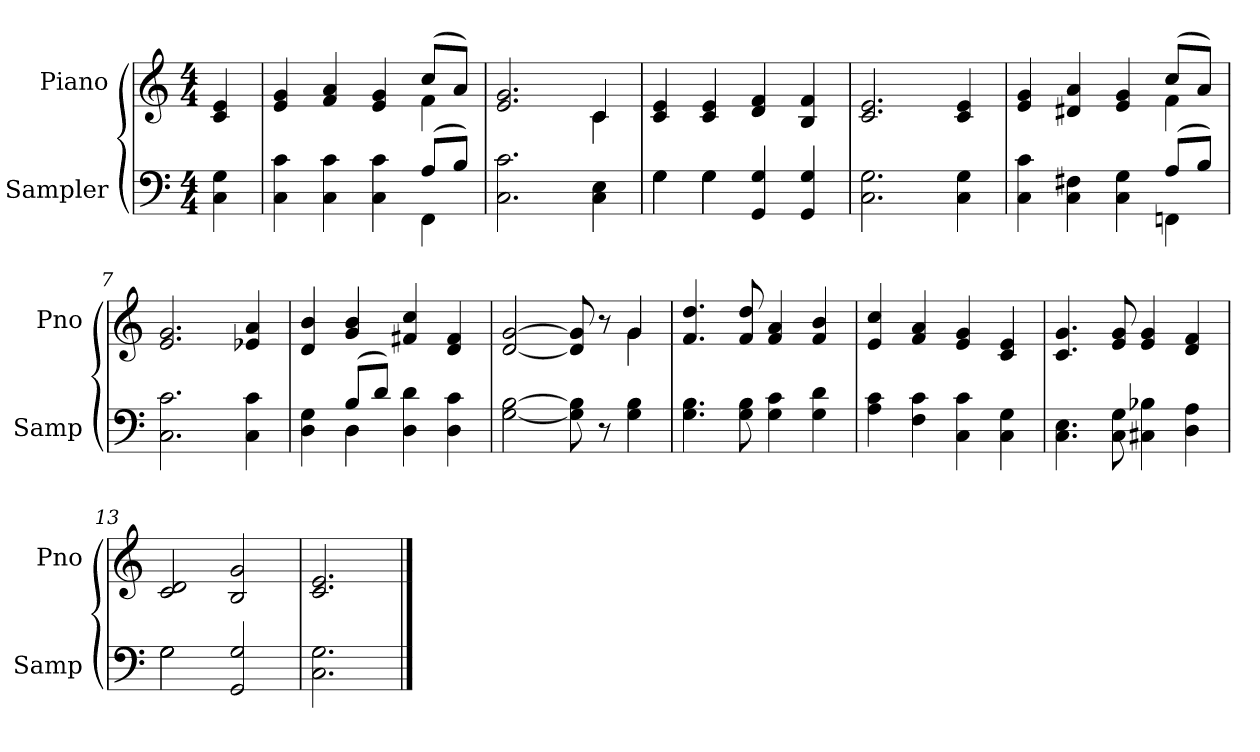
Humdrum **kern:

**kern	**kern
*part2	*part1
*staff2	*staff1
*I"Sampler	*I"Piano
*I'Samp	*I'Pno
*clefF4	*clefG2
*M4/4	*M4/4
=1	=1
4C 4G	4c 4e
=2	=2
*^	*^
4C 4c	2.ryy	4e 4g	2.ryy
4C 4c	.	4f 4a	.
4C 4c	.	4e 4g	.
(8A/L	4FF	(8cc/L	4f
8B/J)	.	8a/J)	.
*v	*v	*	*
=3	=3	=3
2.C 2.c	2.e 2.g	2.ryy
4C 4E	4c/	4c
*	*v	*v
=4	=4
*^	*
4G\	4G	4c 4e
4G\	4G	4c 4e
4GG 4G	2ryy	4d 4f
4GG 4G	.	4B 4f
*v	*v	*
=5	=5
2.C 2.G	2.c 2.e
4C 4G	4c 4e
=6	=6
*^	*^
4C 4c	2.ryy	4e 4g	2.ryy
4C 4F#X	.	4d#X 4a	.
4C 4G	.	4e 4g	.
(8A/L	4FFn	(8cc/L	4f
8B/J)	.	8a/J)	.
*v	*v	*	*
*	*v	*v
=7	=7
2.C 2.c	2.e 2.g
4C 4c	4e-X 4a
=8	=8
*^	*
4D 4G	4ryy	4d 4b
(8B/L	4D	4g 4b
8d/J)	.	.
4D 4d	2ryy	4f#X 4cc
4D 4c	.	4d 4f#
*v	*v	*
=9	=9
*	*^
[2G [2B	[2d [2g	2.ryy
8G] 8B]	8d] 8g]	.
8r	8r	.
4G 4B	4g/	4g
*	*v	*v
=10	=10
4.G 4.B	4.f 4.dd
8G 8B	8f 8dd
4G 4c	4f 4a
4G 4d	4f 4b
=11	=11
4A 4c	4e 4cc
4F 4c	4f 4a
4C 4c	4e 4g
4C 4G	4c 4e
=12	=12
4.C 4.E	4.c 4.g
8C 8G	8e 8g
4C#X 4B-X	4e 4g
4D 4A	4d 4f
=13	=13
*^	*
2G\	2G	2c 2d
2GG 2G	2ryy	2B 2g
*v	*v	*
=14	=14
2.C 2.G	2.c 2.e
==	==
*-	*-
